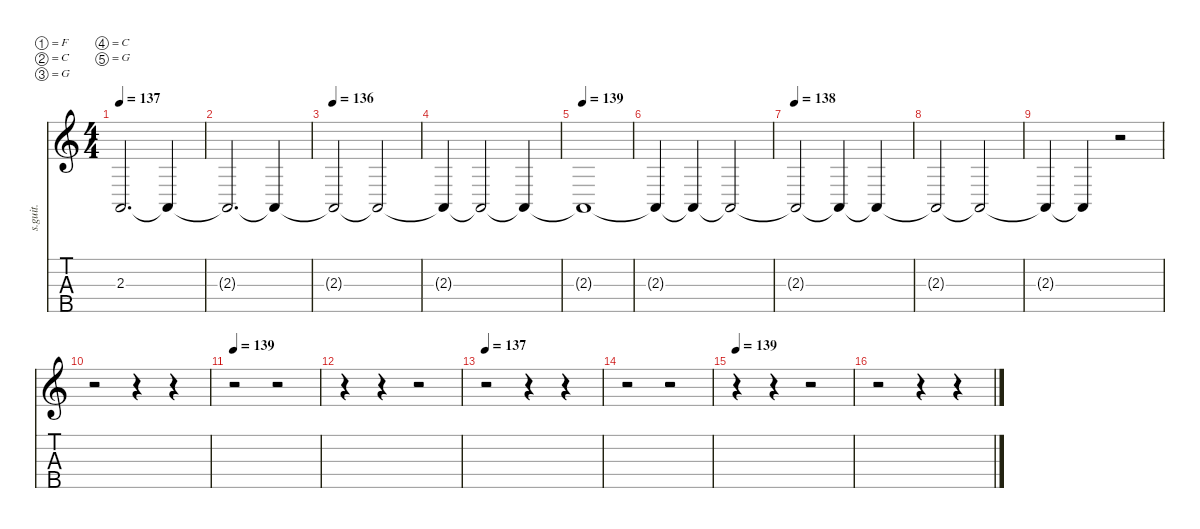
\defaultSystemsLayout 4
\hideDynamics
\bracketExtendMode nobrackets
\track ("Electric Bass" "s.guit.") {instrument electricbassfinger}
\staff {score tabs}
\tuning (F2 C2 G1 C1 G0)
\ts (4 4)
\beaming (8 2 2 2 2)
\tempo 137
\clef g2
\ks c
2.3.2{d lyrics (0 "") lyrics (1 "") lyrics (2 "") lyrics (3 "") lyrics (4 "") dy f} 2.3{t}.4{lyrics (0 "") lyrics (1 "") lyrics (2 "") lyrics (3 "") lyrics (4 "")} |
2.3{t}.2{d lyrics (0 "") lyrics (1 "") lyrics (2 "") lyrics (3 "") lyrics (4 "")} 2.3{t}.4{lyrics (0 "") lyrics (1 "") lyrics (2 "") lyrics (3 "") lyrics (4 "")} |
\tempo 136
2.3{t}.2{lyrics (0 "") lyrics (1 "") lyrics (2 "") lyrics (3 "") lyrics (4 "")} 2.3{t}.2{lyrics (0 "") lyrics (1 "") lyrics (2 "") lyrics (3 "") lyrics (4 "")} |
2.3{t}.4{lyrics (0 "") lyrics (1 "") lyrics (2 "") lyrics (3 "") lyrics (4 "")} 2.3{t}.2{lyrics (0 "") lyrics (1 "") lyrics (2 "") lyrics (3 "") lyrics (4 "")} 2.3{t}.4{lyrics (0 "") lyrics (1 "") lyrics (2 "") lyrics (3 "") lyrics (4 "")} |
\tempo 139
2.3{t}.1{lyrics (0 "") lyrics (1 "") lyrics (2 "") lyrics (3 "") lyrics (4 "")} |
2.3{t}.4{lyrics (0 "") lyrics (1 "") lyrics (2 "") lyrics (3 "") lyrics (4 "")} 2.3{t}.4{lyrics (0 "") lyrics (1 "") lyrics (2 "") lyrics (3 "") lyrics (4 "")} 2.3{t}.2{lyrics (0 "") lyrics (1 "") lyrics (2 "") lyrics (3 "") lyrics (4 "")} |
\tempo 138
2.3{t}.2{lyrics (0 "") lyrics (1 "") lyrics (2 "") lyrics (3 "") lyrics (4 "")} 2.3{t}.4{lyrics (0 "") lyrics (1 "") lyrics (2 "") lyrics (3 "") lyrics (4 "")} 2.3{t}.4{lyrics (0 "") lyrics (1 "") lyrics (2 "") lyrics (3 "") lyrics (4 "")} |
2.3{t}.2{lyrics (0 "") lyrics (1 "") lyrics (2 "") lyrics (3 "") lyrics (4 "")} 2.3{t}.2{lyrics (0 "") lyrics (1 "") lyrics (2 "") lyrics (3 "") lyrics (4 "")} |
2.3{t}.4{lyrics (0 "") lyrics (1 "") lyrics (2 "") lyrics (3 "") lyrics (4 "")} 2.3{t}.4{lyrics (0 "") lyrics (1 "") lyrics (2 "") lyrics (3 "") lyrics (4 "")} r.2 |
r.2 r.4 r.4 |
\tempo 139
r.2 r.2 |
r.4 r.4 r.2 |
\tempo 137
r.2 r.4 r.4 |
r.2 r.2 |
\tempo 139
r.4 r.4 r.2 |
r.2 r.4 r.4
